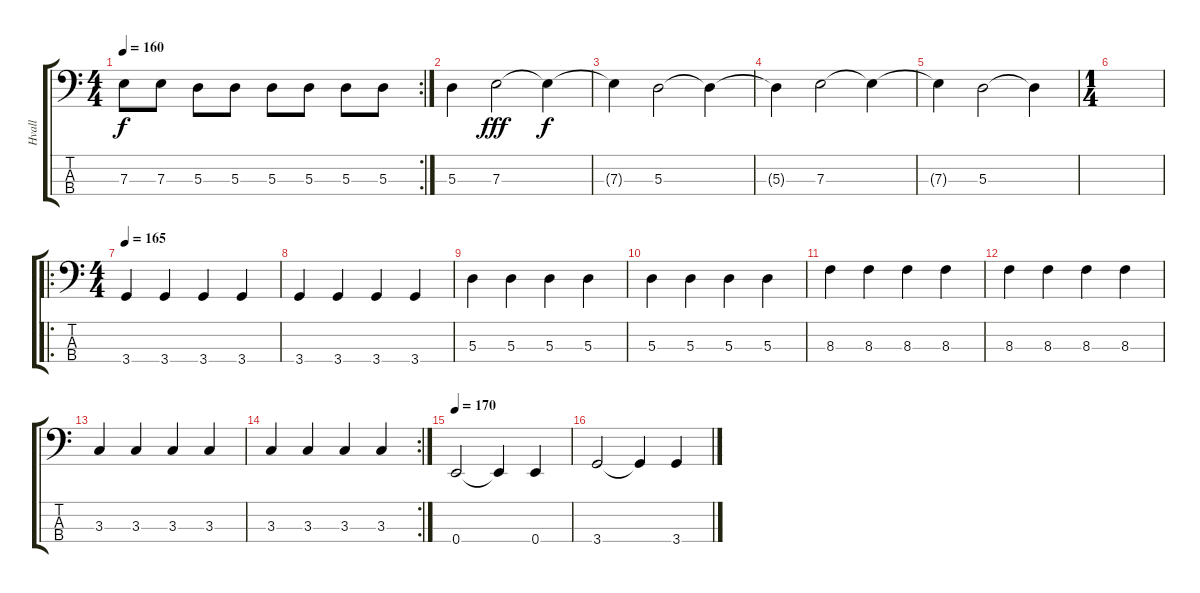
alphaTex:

\track ("Hvall" "Hvall") {instrument electricbasspick}
\staff {score tabs}
\tuning (G2 D2 A1 E1) {hide}
\rc 2
\ts (4 4)
\tempo 160
\clef f4
\ks c
7.3.8{dy f} 7.3.8 5.3.8 5.3.8 5.3.8 5.3.8 5.3.8 5.3.8 |
5.3.4 7.3.2{dy fff} 7.3{t}.4{dy f} |
7.3{t}.4 5.3.2 5.3{t}.4 |
5.3{t}.4 7.3.2 7.3{t}.4 |
7.3{t}.4 5.3.2 5.3{t}.4 |
\ts (1 4)
|
\ro
\ts (4 4)
\tempo 165
3.4.4 3.4.4 3.4.4 3.4.4 |
3.4.4 3.4.4 3.4.4 3.4.4 |
5.3.4 5.3.4 5.3.4 5.3.4 |
5.3.4 5.3.4 5.3.4 5.3.4 |
8.3.4 8.3.4 8.3.4 8.3.4 |
8.3.4 8.3.4 8.3.4 8.3.4 |
3.3.4 3.3.4 3.3.4 3.3.4 |
\rc 2
3.3.4 3.3.4 3.3.4 3.3.4 |
\tempo 170
0.4.2 0.4{t}.4 0.4.4 |
3.4.2 3.4{t}.4 3.4.4
